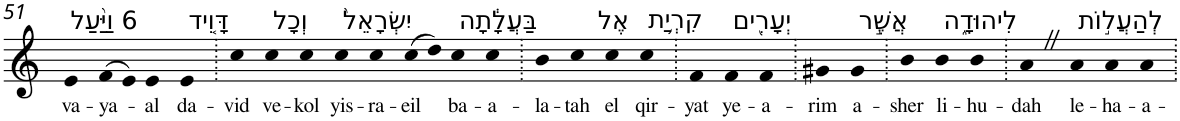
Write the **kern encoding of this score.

**kern	**text
*part1	*part1
*staff1	*staff1
*I"Piano	*
*I'Pno	*
!!LO:PB:g=z
*clefG2	*
*k[]	*
=51	=51
!LO:TX:a:t=6 וַיַּ֨עַל	!
!	!LO:LY:b
4e	va-
!	!LO:LY:b
(>8f	-ya-
8e)	.
!	!LO:LY:b
4e	-al
!LO:TX:a:t=דָּוִ֤יד	!
!	!LO:LY:b
4e	da-
=52.	=52.
!	!LO:LY:b
4cc	-vid
!LO:TX:a:t=וְכָל	!
!	!LO:LY:b
4cc	ve-
!	!LO:LY:b
4cc	-kol
!LO:TX:a:t=יִשְׂרָאֵל֙	!
!	!LO:LY:b
4cc	yis-
!	!LO:LY:b
4cc	-ra-
!	!LO:LY:b
(>8cc	-eil
8dd)	.
!LO:TX:a:t=בַּעֲלָ֔תָה	!
!	!LO:LY:b
4cc	ba-
!	!LO:LY:b
4cc	-a-
=53.	=53.
!	!LO:LY:b
4b	-la-
!	!LO:LY:b
4cc	-tah
!LO:TX:a:t=אֶל	!
!	!LO:LY:b
4cc	el
!LO:TX:a:t=קִרְיַ֥ת	!
!	!LO:LY:b
4cc	qir-
=54.	=54.
!	!LO:LY:b
4f	-yat
!LO:TX:a:t=יְעָרִ֖ים	!
!	!LO:LY:b
4f	ye-
!	!LO:LY:b
4f	-a-
=55.	=55.
!	!LO:LY:b
4g#X	-rim
!LO:TX:a:t=אֲשֶׁ֣ר	!
!	!LO:LY:b
4g#	a-
=56.	=56.
!	!LO:LY:b
4b	-sher
!LO:TX:a:t=לִיהוּדָ֑ה	!
!	!LO:LY:b
4b	li-
!	!LO:LY:b
4b	-hu-
=57.	=57.
!	!LO:LY:b
4aZ	-dah
!LO:TX:a:t=לְהַעֲל֣וֹת	!
!	!LO:LY:b
4a	le-
!	!LO:LY:b
4a	-ha-
!	!LO:LY:b
4a	-a-
=.	=.
*-	*-
